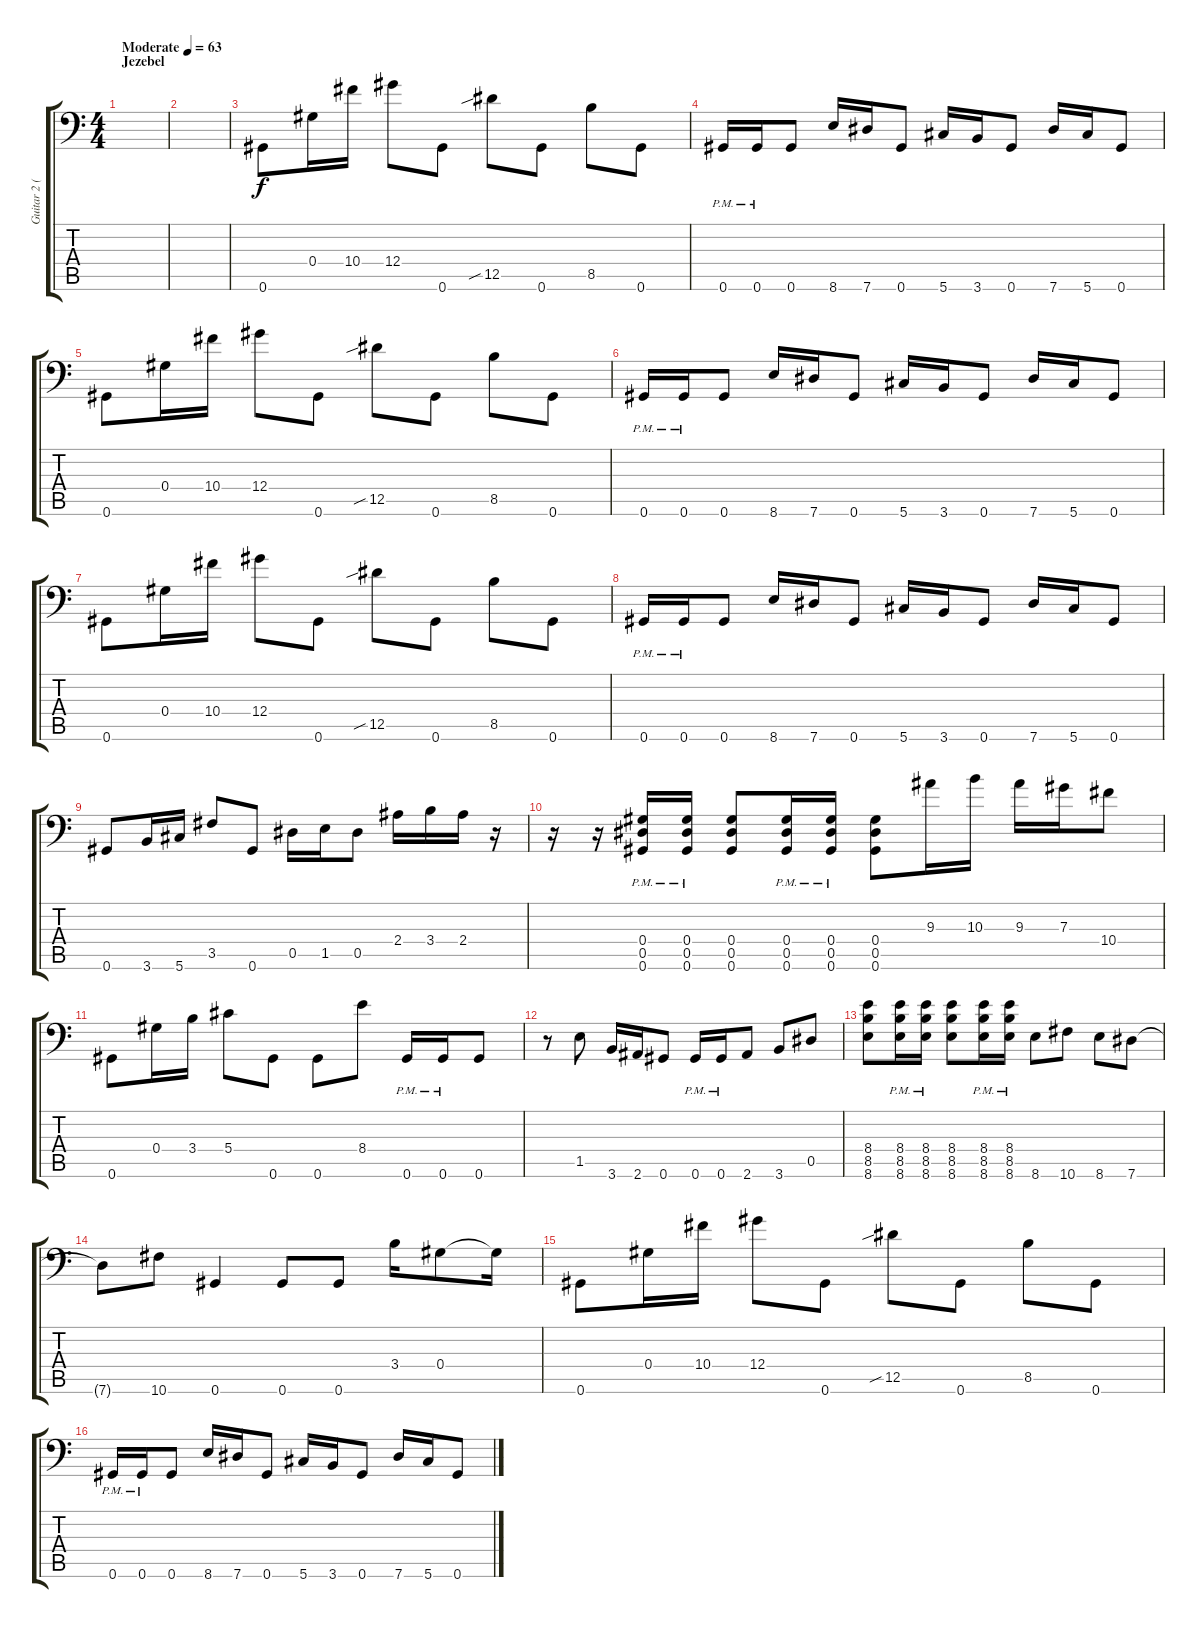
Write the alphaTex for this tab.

\track ("Guitar 2 (Drop G#)" "Guitar 2 (") {instrument distortionguitar}
\staff {score tabs}
\tuning (Bb3 F3 Db3 Ab2 Eb2 Ab1) {hide}
\ts (4 4)
\section ("" "Jezebel")
\tempo (63 "Moderate")
\tempo 147
\tempo (63 "Moderate")
\clef f4
\ks c
|
|
0.6.8{volume 7} 0.4.16 10.4.16 12.4.8 0.6.8 12.5{sib}.8 0.6.8 8.5.8 0.6.8 |
0.6{pm}.16 0.6{pm}.16 0.6.8 8.6.16 7.6.16 0.6.8 5.6.16 3.6.16 0.6.8 7.6.16 5.6.16 0.6.8 |
0.6.8 0.4.16 10.4.16 12.4.8 0.6.8 12.5{sib}.8 0.6.8 8.5.8 0.6.8 |
0.6{pm}.16 0.6{pm}.16 0.6.8 8.6.16 7.6.16 0.6.8 5.6.16 3.6.16 0.6.8 7.6.16 5.6.16 0.6.8 |
0.6.8 0.4.16 10.4.16 12.4.8 0.6.8 12.5{sib}.8 0.6.8 8.5.8 0.6.8 |
0.6{pm}.16 0.6{pm}.16 0.6.8 8.6.16 7.6.16 0.6.8 5.6.16 3.6.16 0.6.8 7.6.16 5.6.16 0.6.8 |
0.6.8 3.6.16 5.6.16 3.5.8 0.6.8 0.5.16 1.5.16 0.5.8 2.4.16 3.4.16 2.4.16 r.16 |
r.16 r.16 (0.4{pm} 0.5{pm} 0.6{pm}).16 (0.4{pm} 0.5{pm} 0.6{pm}).16 (0.4 0.5 0.6).8 (0.4{pm} 0.5{pm} 0.6{pm}).16 (0.4{pm} 0.5{pm} 0.6{pm}).16 (0.4 0.5 0.6).8 9.3.16 10.3.16 9.3.16 7.3.16 10.4.8 |
0.6.8 0.4.16 3.4.16 5.4.8 0.6.8 0.6.8 8.4.8 0.6{pm}.16 0.6{pm}.16 0.6.8 |
r.8 1.5.8 3.6.16 2.6.16 0.6.8 0.6{pm}.16 0.6{pm}.16 2.6.8 3.6.8 0.5.8 |
(8.4 8.5 8.6).8 (8.4{pm} 8.5{pm} 8.6{pm}).16 (8.4{pm} 8.5{pm} 8.6{pm}).16 (8.4 8.5 8.6).8 (8.4{pm} 8.5{pm} 8.6{pm}).16 (8.4{pm} 8.5{pm} 8.6{pm}).16 8.6.8 10.6.8 8.6.8 7.6.8 |
7.6{t}.8 10.6.8 0.6.4 0.6.8 0.6.8 3.4.16 0.4.8 0.4{t}.16 |
0.6.8 0.4.16 10.4.16 12.4.8 0.6.8 12.5{sib}.8 0.6.8 8.5.8 0.6.8 |
0.6{pm}.16 0.6{pm}.16 0.6.8 8.6.16 7.6.16 0.6.8 5.6.16 3.6.16 0.6.8 7.6.16 5.6.16 0.6.8
